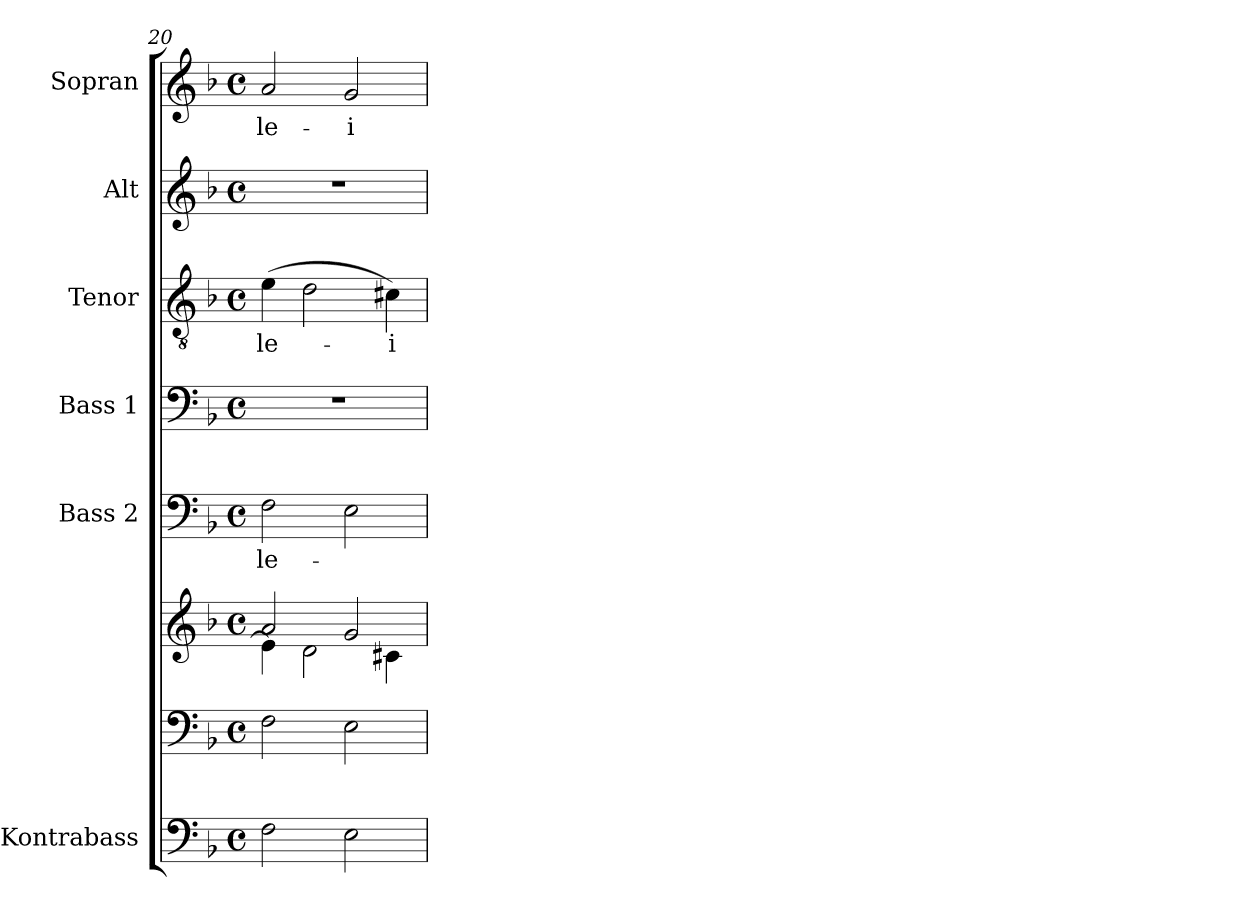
**kern	**kern	**kern	**kern	**text	**kern	**kern	**text	**kern	**kern	**text
*part7	*part6	*part6	*part5	*part5	*part4	*part3	*part3	*part2	*part1	*part1
*staff8	*staff7	*staff6	*staff5	*staff5	*staff4	*staff3	*staff3	*staff2	*staff1	*staff1
*I"Kontrabass	*	*	*I"Bass 2	*	*I"Bass 1	*I"Tenor	*	*I"Alt	*I"Sopran	*
*I'Kb.	*	*	*I'B. 2	*	*I'B. 1	*I'T.	*	*I'A.	*I'S.	*
!!LO:PB:g=z
*clefF4	*clefF4	*clefG2	*clefF4	*	*clefF4	*clefGv2	*	*clefG2	*clefG2	*
*ITrd7c12	*	*	*	*	*	*	*	*	*	*
*k[b-]	*k[b-]	*k[b-]	*k[b-]	*	*k[b-]	*k[b-]	*	*k[b-]	*k[b-]	*
*F:	*F:	*F:	*F:	*	*F:	*F:	*	*F:	*F:	*
*M4/4	*M4/4	*M4/4	*M4/4	*	*M4/4	*M4/4	*	*M4/4	*M4/4	*
*met(c)	*met(c)	*met(c)	*met(c)	*	*met(c)	*met(c)	*	*met(c)	*met(c)	*
=20	=20	=20	=20	=20	=20	=20	=20	=20	=20	=20
*	*	*^	*	*	*	*	*	*	*	*
!	!	!	!	!	!LO:LY:b	!	!	!LO:LY:b	!	!	!LO:LY:b
2FF\	2F\	2a/	4e\]	2F\	-le-	1r	(>4e\	-le-	1r	2a/	-le-
.	.	.	2d\	.	.	.	2d\	.	.	.	.
!	!	!	!	!	!	!	!	!	!	!	!LO:LY:b
2EE\	2E\	2g/	.	2E\	.	.	.	.	.	2g/	-i-
!	!	!	!	!	!	!	!	!LO:LY:b	!	!	!
.	.	.	4c#X\	.	.	.	4c#X\)	-i-	.	.	.
*	*	*v	*v	*	*	*	*	*	*	*	*
=	=	=	=	=	=	=	=	=	=	=
*-	*-	*-	*-	*-	*-	*-	*-	*-	*-	*-
